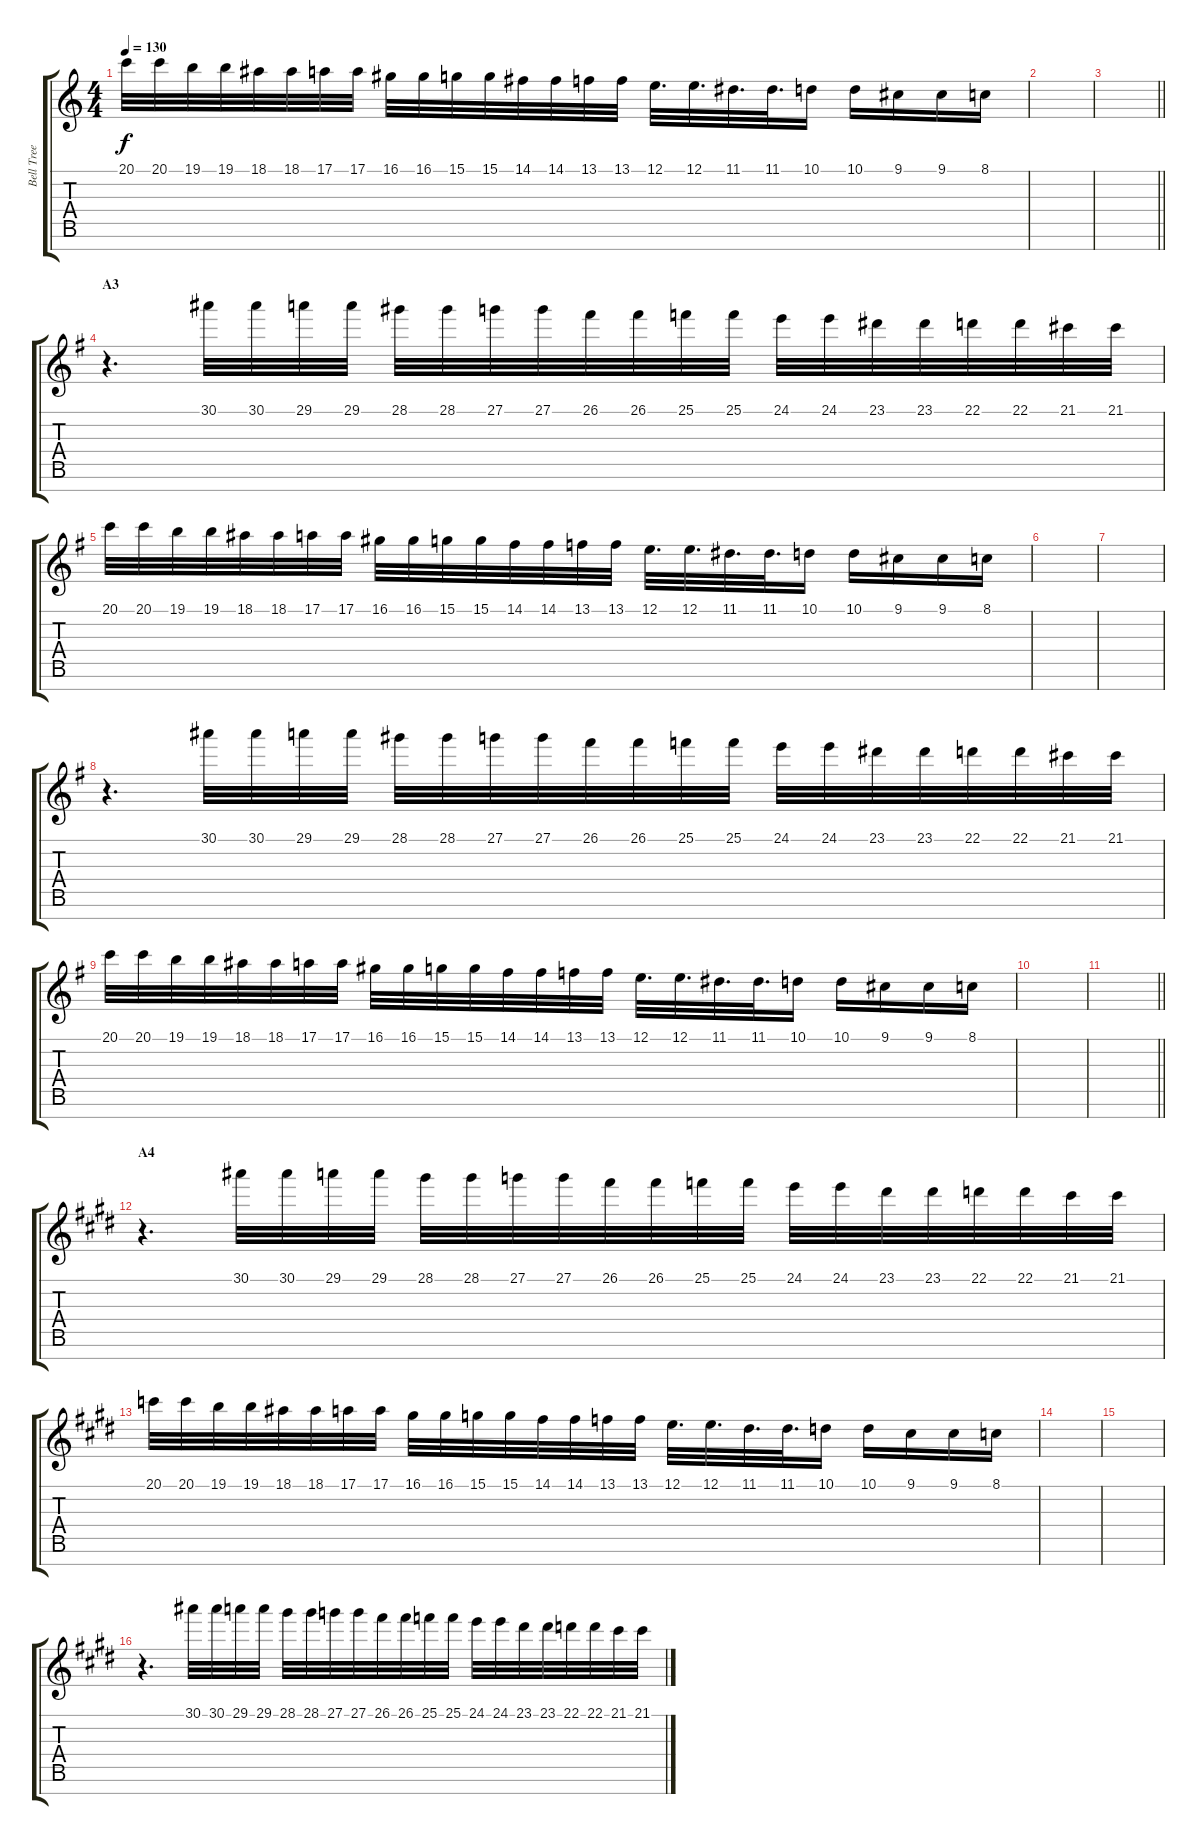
\track ("Bell Tree & Reverse Cymbal" "Bell Tree ") {instrument telephonering}
\staff {score tabs}
\tuning (E4 B3 G3 D3 A2 E2 B1) {hide}
\ts (4 4)
\tempo 130
\clef g2
\ks c
20.1.32{dy f volume 6} 20.1.32 19.1.32 19.1.32 18.1.32 18.1.32 17.1.32 17.1.32 16.1.32 16.1.32 15.1.32 15.1.32 14.1.32 14.1.32 13.1.32 13.1.32 12.1.32{d} 12.1.32{d} 11.1.32{d} 11.1.32{d} 10.1.16 10.1.16 9.1.16 9.1.16 8.1.16 |
|
\barLineRight lightlight
|
\section ("" "A3")
\ks g
r.4{d} 30.1.32{volume 10 instrument telephonering} 30.1.32 29.1.32 29.1.32 28.1.32 28.1.32 27.1.32 27.1.32 26.1.32 26.1.32 25.1.32 25.1.32 24.1.32 24.1.32 23.1.32 23.1.32 22.1.32 22.1.32 21.1.32 21.1.32 |
20.1.32{volume 6} 20.1.32 19.1.32 19.1.32 18.1.32 18.1.32 17.1.32 17.1.32 16.1.32 16.1.32 15.1.32 15.1.32 14.1.32 14.1.32 13.1.32 13.1.32 12.1.32{d} 12.1.32{d} 11.1.32{d} 11.1.32{d} 10.1.16 10.1.16 9.1.16 9.1.16 8.1.16 |
|
|
r.4{d} 30.1.32{volume 10} 30.1.32 29.1.32 29.1.32 28.1.32 28.1.32 27.1.32 27.1.32 26.1.32 26.1.32 25.1.32 25.1.32 24.1.32 24.1.32 23.1.32 23.1.32 22.1.32 22.1.32 21.1.32 21.1.32 |
20.1.32{volume 6} 20.1.32 19.1.32 19.1.32 18.1.32 18.1.32 17.1.32 17.1.32 16.1.32 16.1.32 15.1.32 15.1.32 14.1.32 14.1.32 13.1.32 13.1.32 12.1.32{d} 12.1.32{d} 11.1.32{d} 11.1.32{d} 10.1.16 10.1.16 9.1.16 9.1.16 8.1.16 |
|
\barLineRight lightlight
|
\section ("" "A4")
\ks e
r.4{d} 30.1.32{volume 14 instrument telephonering} 30.1.32 29.1.32 29.1.32 28.1.32 28.1.32 27.1.32 27.1.32 26.1.32 26.1.32 25.1.32 25.1.32 24.1.32 24.1.32 23.1.32 23.1.32 22.1.32 22.1.32 21.1.32 21.1.32 |
20.1.32{volume 6} 20.1.32 19.1.32 19.1.32 18.1.32 18.1.32 17.1.32 17.1.32 16.1.32 16.1.32 15.1.32 15.1.32 14.1.32 14.1.32 13.1.32 13.1.32 12.1.32{d} 12.1.32{d} 11.1.32{d} 11.1.32{d} 10.1.16 10.1.16 9.1.16 9.1.16 8.1.16 |
|
|
r.4{d} 30.1.32{volume 14} 30.1.32 29.1.32 29.1.32 28.1.32 28.1.32 27.1.32 27.1.32 26.1.32 26.1.32 25.1.32 25.1.32 24.1.32 24.1.32 23.1.32 23.1.32 22.1.32 22.1.32 21.1.32 21.1.32
